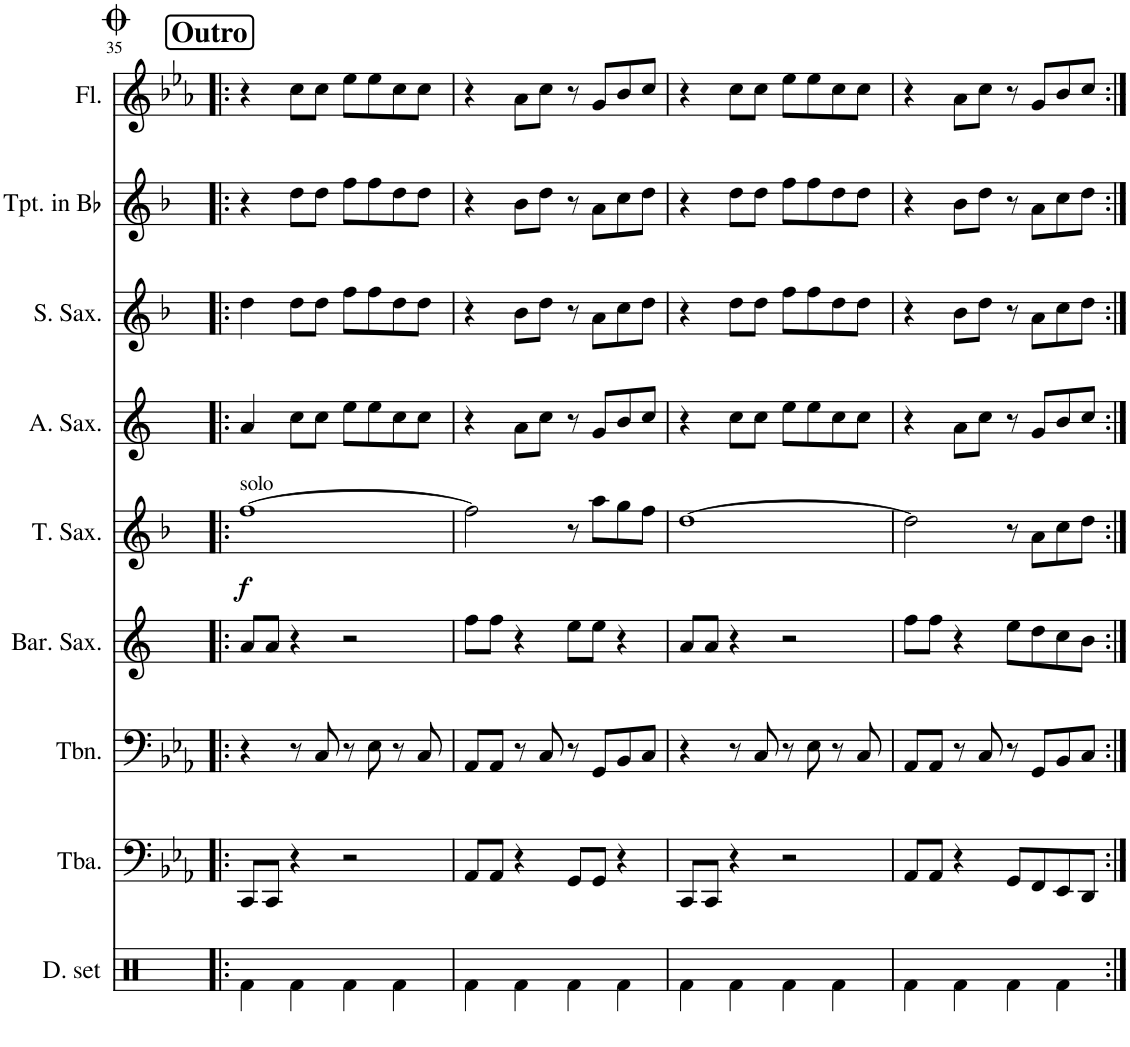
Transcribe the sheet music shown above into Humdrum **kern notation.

**kern	**kern	**kern	**kern	**kern	**dynam	**kern	**kern	**kern	**kern
*part9	*part8	*part7	*part6	*part5	*part5	*part4	*part3	*part2	*part1
*staff9	*staff8	*staff7	*staff6	*staff5	*staff5	*staff4	*staff3	*staff2	*staff1
*I"Drumset	*I"Tuba	*I"Trombone	*I"Baritone Saxophone	*I"Tenor Saxophone	*	*I"Alto Saxophone	*I"Soprano Saxophone	*I"Trumpet in Bb	*I"Flute
*I'D. set	*I'Tba.	*I'Tbn.	*I'Bar. Sax.	*I'T. Sax.	*	*I'A. Sax.	*I'S. Sax.	*I'Tpt. in Bb	*I'Fl.
!!LO:PB:g=z
*clefX	*clefF4	*clefF4	*clefG2	*clefG2	*	*clefG2	*clefG2	*clefG2	*clefG2
*	*	*	*Trd12c21	*Trd8c14	*	*Trd5c9	*Trd1c2	*Trd1c2	*
*k[]	*k[b-e-a-]	*k[b-e-a-]	*k[]	*k[b-]	*	*k[]	*k[b-]	*k[b-]	*k[b-e-a-]
*M4/4	*M4/4	*M4/4	*M4/4	*M4/4	*	*M4/4	*M4/4	*M4/4	*M4/4
=35!|:	=35!|:	=35!|:	=35!|:	=35!|:	=35!|:	=35!|:	=35!|:	=35!|:	=35!|:
!	!	!	!	!LO:TX:a:t=solo	!	!	!	!	!
!	!	!	!	!	!LO:DY:b	!	!	!	!
4Rf\	8CC/L	4r	8a/L	[1ff	f	4a/	4dd\	4r	4r
.	8CC/J	.	8a/J	.	.	.	.	.	.
4Rf\	4r	8r	4r	.	.	8cc\L	8dd\L	8dd\L	8cc\L
.	.	8C/	.	.	.	8cc\J	8dd\J	8dd\J	8cc\J
4Rf\	2r	8r	2r	.	.	8ee\L	8ff\L	8ff\L	8ee-\L
.	.	8E-\	.	.	.	8ee\	8ff\	8ff\	8ee-\
4Rf\	.	8r	.	.	.	8cc\	8dd\	8dd\	8cc\
.	.	8C/	.	.	.	8cc\J	8dd\J	8dd\J	8cc\J
=36	=36	=36	=36	=36	=36	=36	=36	=36	=36
4Rf\	8AA-/L	8AA-/L	8ff\L	2ff\]	.	4r	4r	4r	4r
.	8AA-/J	8AA-/J	8ff\J	.	.	.	.	.	.
4Rf\	4r	8r	4r	.	.	8a\L	8b-\L	8b-\L	8a-\L
.	.	8C/	.	.	.	8cc\J	8dd\J	8dd\J	8cc\J
4Rf\	8GG/L	8r	8ee\L	8r	.	8r	8r	8r	8r
.	8GG/J	8GG/L	8ee\J	8aa\L	.	8g/L	8a\L	8a\L	8g/L
4Rf\	4r	8BB-/	4r	8gg\	.	8b/	8cc\	8cc\	8b-/
.	.	8C/J	.	8ff\J	.	8cc/J	8dd\J	8dd\J	8cc/J
=37	=37	=37	=37	=37	=37	=37	=37	=37	=37
4Rf\	8CC/L	4r	8a/L	[1dd	.	4r	4r	4r	4r
.	8CC/J	.	8a/J	.	.	.	.	.	.
4Rf\	4r	8r	4r	.	.	8cc\L	8dd\L	8dd\L	8cc\L
.	.	8C/	.	.	.	8cc\J	8dd\J	8dd\J	8cc\J
4Rf\	2r	8r	2r	.	.	8ee\L	8ff\L	8ff\L	8ee-\L
.	.	8E-\	.	.	.	8ee\	8ff\	8ff\	8ee-\
4Rf\	.	8r	.	.	.	8cc\	8dd\	8dd\	8cc\
.	.	8C/	.	.	.	8cc\J	8dd\J	8dd\J	8cc\J
=38	=38	=38	=38	=38	=38	=38	=38	=38	=38
4Rf\	8AA-/L	8AA-/L	8ff\L	2dd\]	.	4r	4r	4r	4r
.	8AA-/J	8AA-/J	8ff\J	.	.	.	.	.	.
4Rf\	4r	8r	4r	.	.	8a\L	8b-\L	8b-\L	8a-\L
.	.	8C/	.	.	.	8cc\J	8dd\J	8dd\J	8cc\J
4Rf\	8GG/L	8r	8ee\L	8r	.	8r	8r	8r	8r
.	8FF/	8GG/L	8dd\	8a\L	.	8g/L	8a\L	8a\L	8g/L
4Rf\	8EE-/	8BB-/	8cc\	8cc\	.	8b/	8cc\	8cc\	8b-/
.	8DD/J	8C/J	8b\J	8dd\J	.	8cc/J	8dd\J	8dd\J	8cc/J
=:|!	=:|!	=:|!	=:|!	=:|!	=:|!	=:|!	=:|!	=:|!	=:|!
*-	*-	*-	*-	*-	*-	*-	*-	*-	*-
